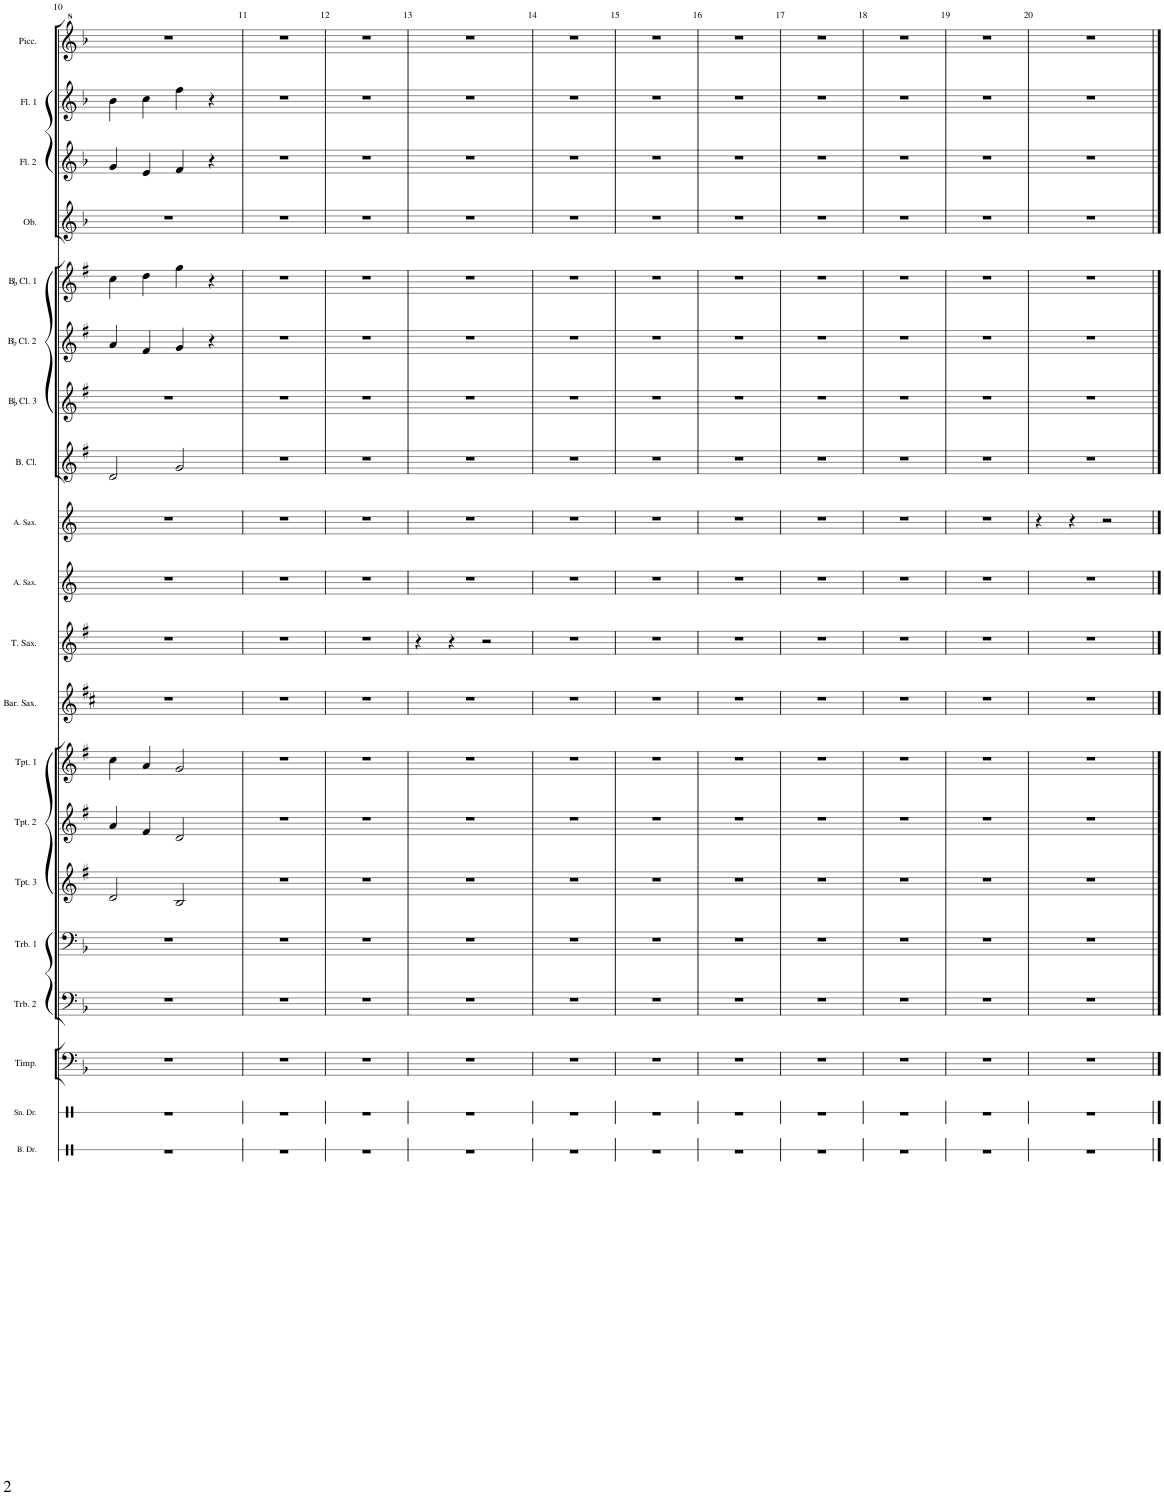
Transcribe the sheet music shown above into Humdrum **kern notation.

**kern	**kern	**kern	**kern	**kern	**kern	**kern	**kern	**kern	**kern	**kern	**kern	**kern	**kern	**kern	**kern	**kern	**kern	**kern	**kern
*part20	*part19	*part18	*part17	*part16	*part15	*part14	*part13	*part12	*part11	*part10	*part9	*part8	*part7	*part6	*part5	*part4	*part3	*part2	*part1
*staff20	*staff19	*staff18	*staff17	*staff16	*staff15	*staff14	*staff13	*staff12	*staff11	*staff10	*staff9	*staff8	*staff7	*staff6	*staff5	*staff4	*staff3	*staff2	*staff1
*I"Bass Drum	*I"Snare Drum	*I"Timpani	*I"Trombone 2	*I"Trombone 1	*I"BaccidentalFlat Trumpet 3	*I"BaccidentalFlat Trumpet 2	*I"BaccidentalFlat Trumpet 1	*I"Baritone Saxophone	*I"Tenor Saxophone	*I"Alto Saxophone 2	*I"Alto Saxophone 1	*I"Bass Clarinet	*I"BaccidentalFlat Clarinet 3	*I"BaccidentalFlat Clarinet 2	*I"BaccidentalFlat Clarinet 1	*I"Oboe	*I"Flute 2	*I"Flute 1	*I"Piccolo
*I'B. Dr.	*I'Sn. Dr.	*I'Timp.	*I'Trb. 2	*I'Trb. 1	*I'Tpt. 3	*I'Tpt. 2	*I'Tpt. 1	*I'Bar. Sax.	*I'T. Sax.	*I'A. Sax.	*I'A. Sax.	*I'B. Cl.	*I'BaccidentalFlat Cl. 3	*I'BaccidentalFlat Cl. 2	*I'BaccidentalFlat Cl. 1	*I'Ob.	*I'Fl. 2	*I'Fl. 1	*I'Picc.
!!LO:PB:g=z
*clefX	*clefX	*clefF4	*clefF4	*clefF4	*clefG2	*clefG2	*clefG2	*clefG2	*clefG2	*clefG2	*clefG2	*clefG2	*clefG2	*clefG2	*clefG2	*clefG2	*clefG2	*clefG2	*clefG^2
*	*	*	*	*	*Trd1c2	*Trd1c2	*Trd1c2	*Trd12c21	*Trd8c14	*Trd5c9	*Trd5c9	*Trd8c14	*Trd1c2	*Trd1c2	*Trd1c2	*	*	*	*Trd-7c-12
*k[]	*k[]	*k[b-]	*k[b-]	*k[b-]	*k[f#]	*k[f#]	*k[f#]	*k[f#c#]	*k[f#]	*k[]	*k[]	*k[f#]	*k[f#]	*k[f#]	*k[f#]	*k[b-]	*k[b-]	*k[b-]	*k[b-]
*M4/4	*M4/4	*M4/4	*M4/4	*M4/4	*M4/4	*M4/4	*M4/4	*M4/4	*M4/4	*M4/4	*M4/4	*M4/4	*M4/4	*M4/4	*M4/4	*M4/4	*M4/4	*M4/4	*M4/4
=10	=10	=10	=10	=10	=10	=10	=10	=10	=10	=10	=10	=10	=10	=10	=10	=10	=10	=10	=10
1r	1r	1r	1r	1r	2d/	4a/	4cc\	1r	1r	1r	1r	2d/	1r	4a/	4cc\	1r	4g/	4b-\	1r
.	.	.	.	.	.	4f#/	4a/	.	.	.	.	.	.	4f#/	4dd\	.	4e/	4cc\	.
.	.	.	.	.	2B/	2d/	2g/	.	.	.	.	2g/	.	4g/	4gg\	.	4f/	4ff\	.
.	.	.	.	.	.	.	.	.	.	.	.	.	.	4r	4r	.	4r	4r	.
=11	=11	=11	=11	=11	=11	=11	=11	=11	=11	=11	=11	=11	=11	=11	=11	=11	=11	=11	=11
1r	1r	1r	1r	1r	1r	1r	1r	1r	1r	1r	1r	1r	1r	1r	1r	1r	1r	1r	1r
=12	=12	=12	=12	=12	=12	=12	=12	=12	=12	=12	=12	=12	=12	=12	=12	=12	=12	=12	=12
1r	1r	1r	1r	1r	1r	1r	1r	1r	1r	1r	1r	1r	1r	1r	1r	1r	1r	1r	1r
=13	=13	=13	=13	=13	=13	=13	=13	=13	=13	=13	=13	=13	=13	=13	=13	=13	=13	=13	=13
1r	1r	1r	1r	1r	1r	1r	1r	1r	4r	1r	1r	1r	1r	1r	1r	1r	1r	1r	1r
.	.	.	.	.	.	.	.	.	4r	.	.	.	.	.	.	.	.	.	.
.	.	.	.	.	.	.	.	.	2r	.	.	.	.	.	.	.	.	.	.
=14	=14	=14	=14	=14	=14	=14	=14	=14	=14	=14	=14	=14	=14	=14	=14	=14	=14	=14	=14
1r	1r	1r	1r	1r	1r	1r	1r	1r	1r	1r	1r	1r	1r	1r	1r	1r	1r	1r	1r
=15	=15	=15	=15	=15	=15	=15	=15	=15	=15	=15	=15	=15	=15	=15	=15	=15	=15	=15	=15
1r	1r	1r	1r	1r	1r	1r	1r	1r	1r	1r	1r	1r	1r	1r	1r	1r	1r	1r	1r
=16	=16	=16	=16	=16	=16	=16	=16	=16	=16	=16	=16	=16	=16	=16	=16	=16	=16	=16	=16
1r	1r	1r	1r	1r	1r	1r	1r	1r	1r	1r	1r	1r	1r	1r	1r	1r	1r	1r	1r
=17	=17	=17	=17	=17	=17	=17	=17	=17	=17	=17	=17	=17	=17	=17	=17	=17	=17	=17	=17
1r	1r	1r	1r	1r	1r	1r	1r	1r	1r	1r	1r	1r	1r	1r	1r	1r	1r	1r	1r
=18	=18	=18	=18	=18	=18	=18	=18	=18	=18	=18	=18	=18	=18	=18	=18	=18	=18	=18	=18
1r	1r	1r	1r	1r	1r	1r	1r	1r	1r	1r	1r	1r	1r	1r	1r	1r	1r	1r	1r
=19	=19	=19	=19	=19	=19	=19	=19	=19	=19	=19	=19	=19	=19	=19	=19	=19	=19	=19	=19
1r	1r	1r	1r	1r	1r	1r	1r	1r	1r	1r	1r	1r	1r	1r	1r	1r	1r	1r	1r
=20	=20	=20	=20	=20	=20	=20	=20	=20	=20	=20	=20	=20	=20	=20	=20	=20	=20	=20	=20
1r	1r	1r	1r	1r	1r	1r	1r	1r	1r	1r	4r	1r	1r	1r	1r	1r	1r	1r	1r
.	.	.	.	.	.	.	.	.	.	.	4r	.	.	.	.	.	.	.	.
.	.	.	.	.	.	.	.	.	.	.	2r	.	.	.	.	.	.	.	.
==	==	==	==	==	==	==	==	==	==	==	==	==	==	==	==	==	==	==	==
*-	*-	*-	*-	*-	*-	*-	*-	*-	*-	*-	*-	*-	*-	*-	*-	*-	*-	*-	*-
